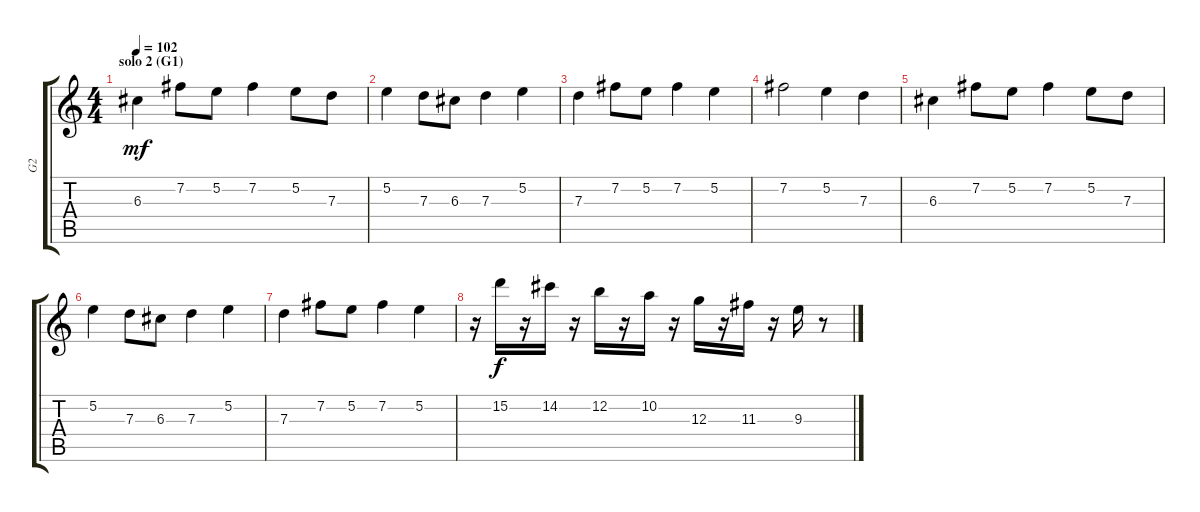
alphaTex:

\track ("G2" "G2") {instrument distortionguitar}
\staff {score tabs}
\tuning (E4 B3 G3 D3 A2 E2) {hide}
\ts (4 4)
\section ("" "solo 2 (G1)")
\tempo 102
\clef g2
\ks c
6.3.4{dy mf} 7.2.8 5.2.8 7.2.4 5.2.8 7.3.8 |
5.2.4 7.3.8 6.3.8 7.3.4 5.2.4 |
7.3.4 7.2.8 5.2.8 7.2.4 5.2.4 |
7.2.2 5.2.4 7.3.4 |
6.3.4 7.2.8 5.2.8 7.2.4 5.2.8 7.3.8 |
5.2.4 7.3.8 6.3.8 7.3.4 5.2.4 |
7.3.4 7.2.8 5.2.8 7.2.4 5.2.4 |
r.16 15.2.16{dy f} r.16 14.2.16 r.16 12.2.16 r.16 10.2.16 r.16 12.3.16 r.16 11.3.16 r.16 9.3.16 r.8
